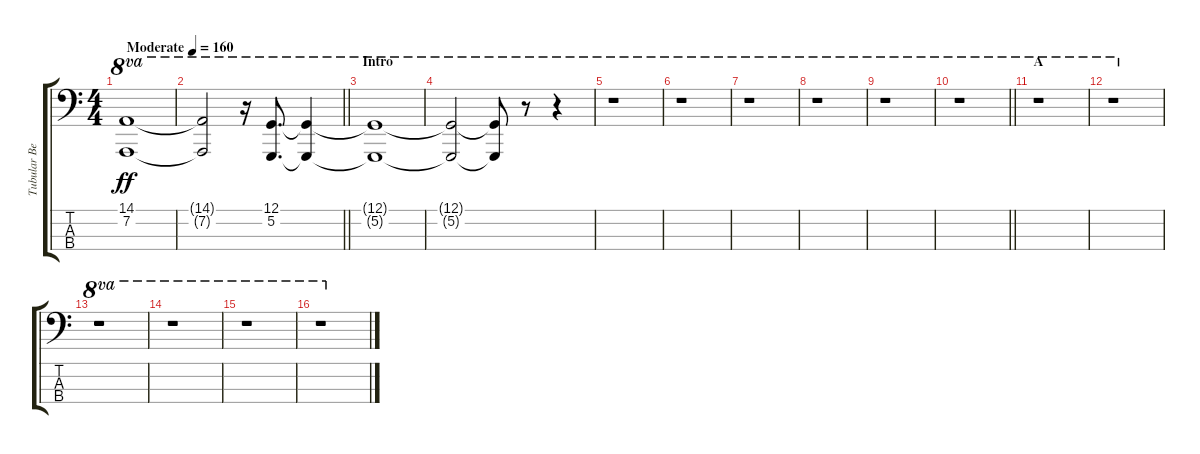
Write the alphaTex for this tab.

\track ("Tubular Bells" "Tubular Be") {instrument tubularbells}
\staff {score tabs}
\tuning (G2 D2 A1 E1) {hide}
\ts (4 4)
\tempo (160 "Moderate")
\clef f4
\ks c
(14.1 7.2).1{ot 8va dy ff instrument tubularbells} |
\barLineRight lightlight
(14.1{t} 7.2{t}).2{ot 8va} r.16{ot 8va} (12.1 5.2).8{d ot 8va} (12.1{t} 5.2{t}).4{ot 8va} |
\section ("" "Intro")
(12.1{t} 5.2{t}).1{ot 8va} |
(12.1{t} 5.2{t}).2{ot 8va} (12.1{t} 5.2{t}).8{ot 8va} r.8{ot 8va} r.4{ot 8va} |
r.1{ot 8va} |
r.1{ot 8va} |
r.1{ot 8va} |
r.1{ot 8va} |
r.1{ot 8va} |
\barLineRight lightlight
r.1{ot 8va} |
\section ("" "A")
r.1{ot 8va} |
r.1{ot 8va} |
r.1{ot 8va} |
r.1{ot 8va} |
r.1{ot 8va} |
r.1{ot 8va}
